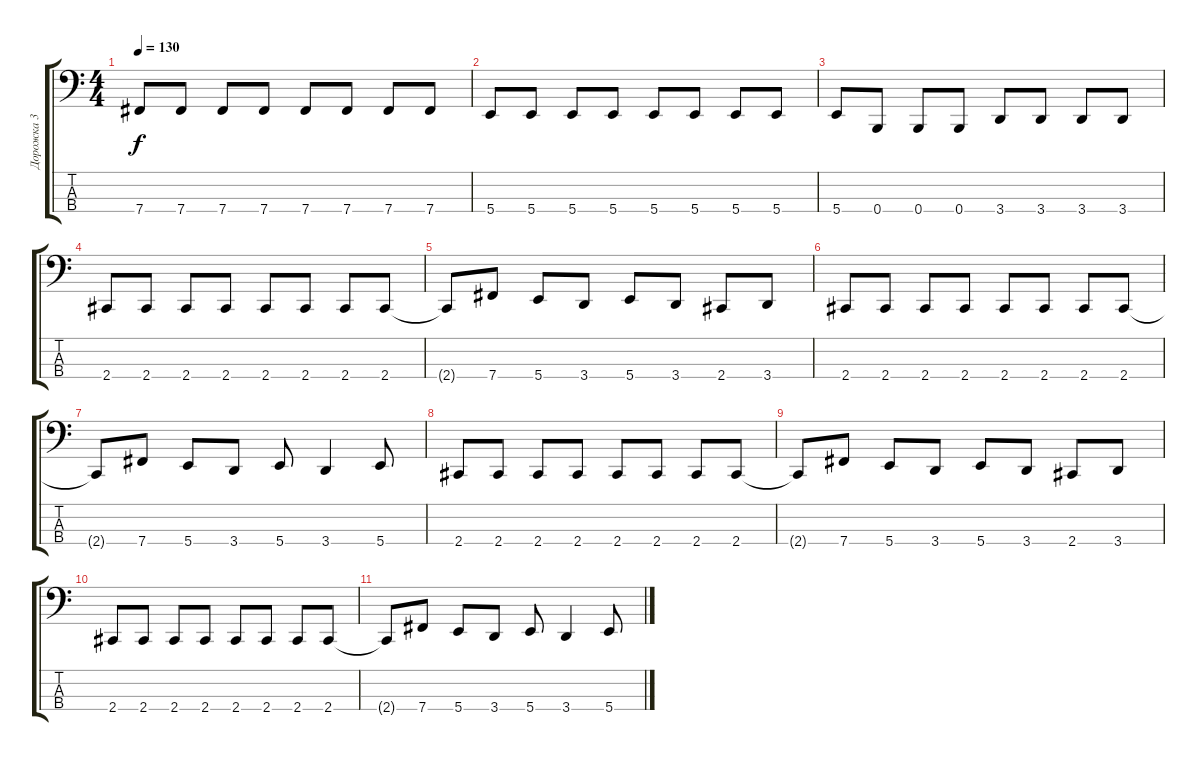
\track ("Дорожка 3" "Дорожка 3") {instrument electricbassfinger}
\staff {score tabs}
\tuning (E2 B1 Gb1 B0) {hide}
\ts (4 4)
\tempo 130
\clef f4
\ks c
7.4.8{dy f} 7.4.8 7.4.8 7.4.8 7.4.8 7.4.8 7.4.8 7.4.8 |
5.4.8 5.4.8 5.4.8 5.4.8 5.4.8 5.4.8 5.4.8 5.4.8 |
5.4.8 0.4.8 0.4.8 0.4.8 3.4.8 3.4.8 3.4.8 3.4.8 |
2.4.8 2.4.8 2.4.8 2.4.8 2.4.8 2.4.8 2.4.8 2.4.8 |
2.4{t}.8 7.4.8 5.4.8 3.4.8 5.4.8 3.4.8 2.4.8 3.4.8 |
2.4.8 2.4.8 2.4.8 2.4.8 2.4.8 2.4.8 2.4.8 2.4.8 |
2.4{t}.8 7.4.8 5.4.8 3.4.8 5.4.8 3.4.4 5.4.8 |
2.4.8 2.4.8 2.4.8 2.4.8 2.4.8 2.4.8 2.4.8 2.4.8 |
2.4{t}.8 7.4.8 5.4.8 3.4.8 5.4.8 3.4.8 2.4.8 3.4.8 |
2.4.8 2.4.8 2.4.8 2.4.8 2.4.8 2.4.8 2.4.8 2.4.8 |
2.4{t}.8 7.4.8 5.4.8 3.4.8 5.4.8 3.4.4 5.4.8
